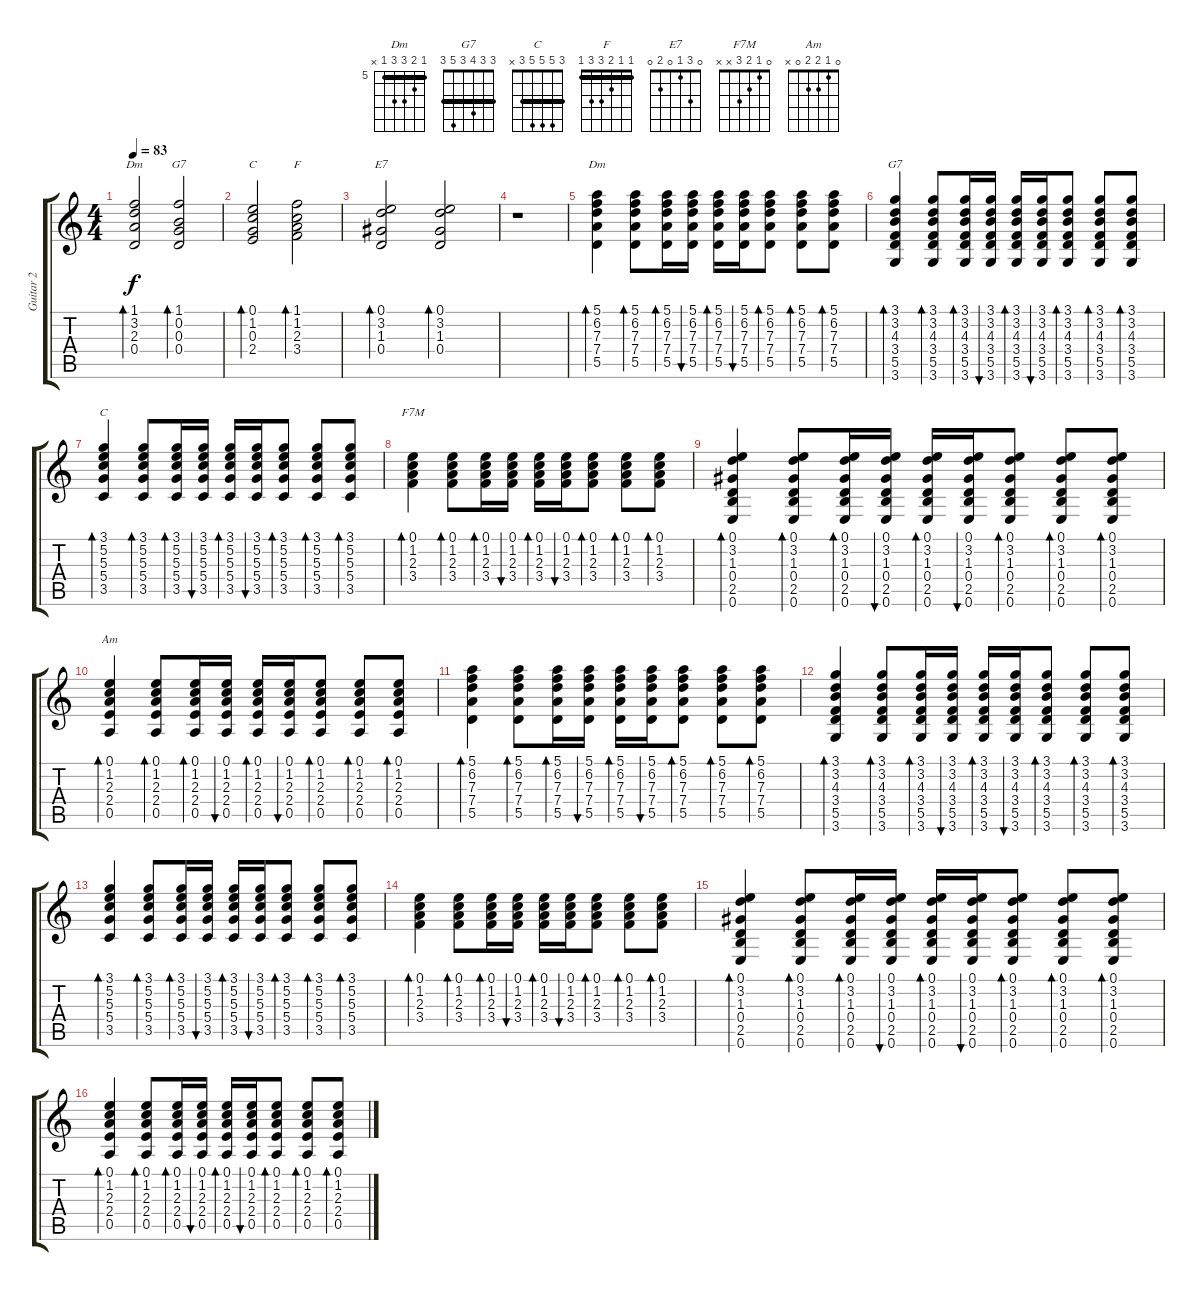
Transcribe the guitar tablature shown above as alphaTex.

\track ("Guitar 2" "Guitar 2") {instrument acousticguitarsteel}
\staff {score tabs}
\tuning (E4 B3 G3 D3 A2 E2) {hide}
\chord ("Dm" 1 3 2 0 x x)
\chord ("G7" 1 0 0 0 2 3)
\chord ("C" 0 1 0 2 3 x)
\chord ("F" 1 1 2 3 3 1) {barre 1}
\chord ("E7" 0 3 1 0 2 0)
\chord ("Dm" 5 6 7 7 5 x) {firstfret 5 barre 5}
\chord ("G7" 3 3 4 3 5 3) {barre 3}
\chord ("C" 3 5 5 5 3 x) {barre 3}
\chord ("F7M" 0 1 2 3 x x)
\chord ("Am" 0 1 2 2 0 x)
\ts (4 4)
\tempo 83
\clef g2
\ks c
(1.1 3.2 2.3 0.4).2{bd 240 ch "Dm" dy f} (1.1 0.2 0.3 0.4).2{bd 240 ch "G7"} |
(0.1 1.2 0.3 2.4).2{bd 240 ch "C"} (1.1 1.2 2.3 3.4).2{bd 240 ch "F"} |
(0.1 3.2 1.3 0.4).2{bd 240 ch "E7"} (0.1 3.2 1.3 0.4).2{bd 240} |
r.1 |
(5.1 6.2 7.3 7.4 5.5).4{bd 60 ch "Dm"} (5.1 6.2 7.3 7.4 5.5).8{bd 60} (5.1 6.2 7.3 7.4 5.5).16{bd 60} (5.1 6.2 7.3 7.4 5.5).16{bu 60} (5.1 6.2 7.3 7.4 5.5).16{bd 60} (5.1 6.2 7.3 7.4 5.5).16{bu 60} (5.1 6.2 7.3 7.4 5.5).8{bd 60} (5.1 6.2 7.3 7.4 5.5).8{bd 60} (5.1 6.2 7.3 7.4 5.5).8{bd 60} |
(3.1 3.2 4.3 3.4 5.5 3.6).4{bd 60 ch "G7"} (3.1 3.2 4.3 3.4 5.5 3.6).8{bd 60} (3.1 3.2 4.3 3.4 5.5 3.6).16{bd 60} (3.1 3.2 4.3 3.4 5.5 3.6).16{bu 60} (3.1 3.2 4.3 3.4 5.5 3.6).16{bd 60} (3.1 3.2 4.3 3.4 5.5 3.6).16{bu 60} (3.1 3.2 4.3 3.4 5.5 3.6).8{bd 60} (3.1 3.2 4.3 3.4 5.5 3.6).8{bd 60} (3.1 3.2 4.3 3.4 5.5 3.6).8{bd 60} |
(3.1 5.2 5.3 5.4 3.5).4{bd 60 ch "C"} (3.1 5.2 5.3 5.4 3.5).8{bd 60} (3.1 5.2 5.3 5.4 3.5).16{bd 60} (3.1 5.2 5.3 5.4 3.5).16{bu 60} (3.1 5.2 5.3 5.4 3.5).16{bd 60} (3.1 5.2 5.3 5.4 3.5).16{bu 60} (3.1 5.2 5.3 5.4 3.5).8{bd 60} (3.1 5.2 5.3 5.4 3.5).8{bd 60} (3.1 5.2 5.3 5.4 3.5).8{bd 60} |
(0.1 1.2 2.3 3.4).4{bd 60 ch "F7M"} (0.1 1.2 2.3 3.4).8{bd 60} (0.1 1.2 2.3 3.4).16{bd 60} (0.1 1.2 2.3 3.4).16{bu 60} (0.1 1.2 2.3 3.4).16{bd 60} (0.1 1.2 2.3 3.4).16{bu 60} (0.1 1.2 2.3 3.4).8{bd 60} (0.1 1.2 2.3 3.4).8{bd 60} (0.1 1.2 2.3 3.4).8{bd 60} |
(0.1 3.2 1.3 0.4 2.5 0.6).4{bd 60} (0.1 3.2 1.3 0.4 2.5 0.6).8{bd 60} (0.1 3.2 1.3 0.4 2.5 0.6).16{bd 60} (0.1 3.2 1.3 0.4 2.5 0.6).16{bu 60} (0.1 3.2 1.3 0.4 2.5 0.6).16{bd 60} (0.1 3.2 1.3 0.4 2.5 0.6).16{bu 60} (0.1 3.2 1.3 0.4 2.5 0.6).8{bd 60} (0.1 3.2 1.3 0.4 2.5 0.6).8{bd 60} (0.1 3.2 1.3 0.4 2.5 0.6).8{bd 60} |
(0.1 1.2 2.3 2.4 0.5).4{bd 60 ch "Am"} (0.1 1.2 2.3 2.4 0.5).8{bd 60} (0.1 1.2 2.3 2.4 0.5).16{bd 60} (0.1 1.2 2.3 2.4 0.5).16{bu 60} (0.1 1.2 2.3 2.4 0.5).16{bd 60} (0.1 1.2 2.3 2.4 0.5).16{bu 60} (0.1 1.2 2.3 2.4 0.5).8{bd 60} (0.1 1.2 2.3 2.4 0.5).8{bd 60} (0.1 1.2 2.3 2.4 0.5).8{bd 60} |
(5.1 6.2 7.3 7.4 5.5).4{bd 60} (5.1 6.2 7.3 7.4 5.5).8{bd 60} (5.1 6.2 7.3 7.4 5.5).16{bd 60} (5.1 6.2 7.3 7.4 5.5).16{bu 60} (5.1 6.2 7.3 7.4 5.5).16{bd 60} (5.1 6.2 7.3 7.4 5.5).16{bu 60} (5.1 6.2 7.3 7.4 5.5).8{bd 60} (5.1 6.2 7.3 7.4 5.5).8{bd 60} (5.1 6.2 7.3 7.4 5.5).8{bd 60} |
(3.1 3.2 4.3 3.4 5.5 3.6).4{bd 60} (3.1 3.2 4.3 3.4 5.5 3.6).8{bd 60} (3.1 3.2 4.3 3.4 5.5 3.6).16{bd 60} (3.1 3.2 4.3 3.4 5.5 3.6).16{bu 60} (3.1 3.2 4.3 3.4 5.5 3.6).16{bd 60} (3.1 3.2 4.3 3.4 5.5 3.6).16{bu 60} (3.1 3.2 4.3 3.4 5.5 3.6).8{bd 60} (3.1 3.2 4.3 3.4 5.5 3.6).8{bd 60} (3.1 3.2 4.3 3.4 5.5 3.6).8{bd 60} |
(3.1 5.2 5.3 5.4 3.5).4{bd 60} (3.1 5.2 5.3 5.4 3.5).8{bd 60} (3.1 5.2 5.3 5.4 3.5).16{bd 60} (3.1 5.2 5.3 5.4 3.5).16{bu 60} (3.1 5.2 5.3 5.4 3.5).16{bd 60} (3.1 5.2 5.3 5.4 3.5).16{bu 60} (3.1 5.2 5.3 5.4 3.5).8{bd 60} (3.1 5.2 5.3 5.4 3.5).8{bd 60} (3.1 5.2 5.3 5.4 3.5).8{bd 60} |
(0.1 1.2 2.3 3.4).4{bd 60} (0.1 1.2 2.3 3.4).8{bd 60} (0.1 1.2 2.3 3.4).16{bd 60} (0.1 1.2 2.3 3.4).16{bu 60} (0.1 1.2 2.3 3.4).16{bd 60} (0.1 1.2 2.3 3.4).16{bu 60} (0.1 1.2 2.3 3.4).8{bd 60} (0.1 1.2 2.3 3.4).8{bd 60} (0.1 1.2 2.3 3.4).8{bd 60} |
(0.1 3.2 1.3 0.4 2.5 0.6).4{bd 60} (0.1 3.2 1.3 0.4 2.5 0.6).8{bd 60} (0.1 3.2 1.3 0.4 2.5 0.6).16{bd 60} (0.1 3.2 1.3 0.4 2.5 0.6).16{bu 60} (0.1 3.2 1.3 0.4 2.5 0.6).16{bd 60} (0.1 3.2 1.3 0.4 2.5 0.6).16{bu 60} (0.1 3.2 1.3 0.4 2.5 0.6).8{bd 60} (0.1 3.2 1.3 0.4 2.5 0.6).8{bd 60} (0.1 3.2 1.3 0.4 2.5 0.6).8{bd 60} |
(0.1 1.2 2.3 2.4 0.5).4{bd 60} (0.1 1.2 2.3 2.4 0.5).8{bd 60} (0.1 1.2 2.3 2.4 0.5).16{bd 60} (0.1 1.2 2.3 2.4 0.5).16{bu 60} (0.1 1.2 2.3 2.4 0.5).16{bd 60} (0.1 1.2 2.3 2.4 0.5).16{bu 60} (0.1 1.2 2.3 2.4 0.5).8{bd 60} (0.1 1.2 2.3 2.4 0.5).8{bd 60} (0.1 1.2 2.3 2.4 0.5).8{bd 60}
